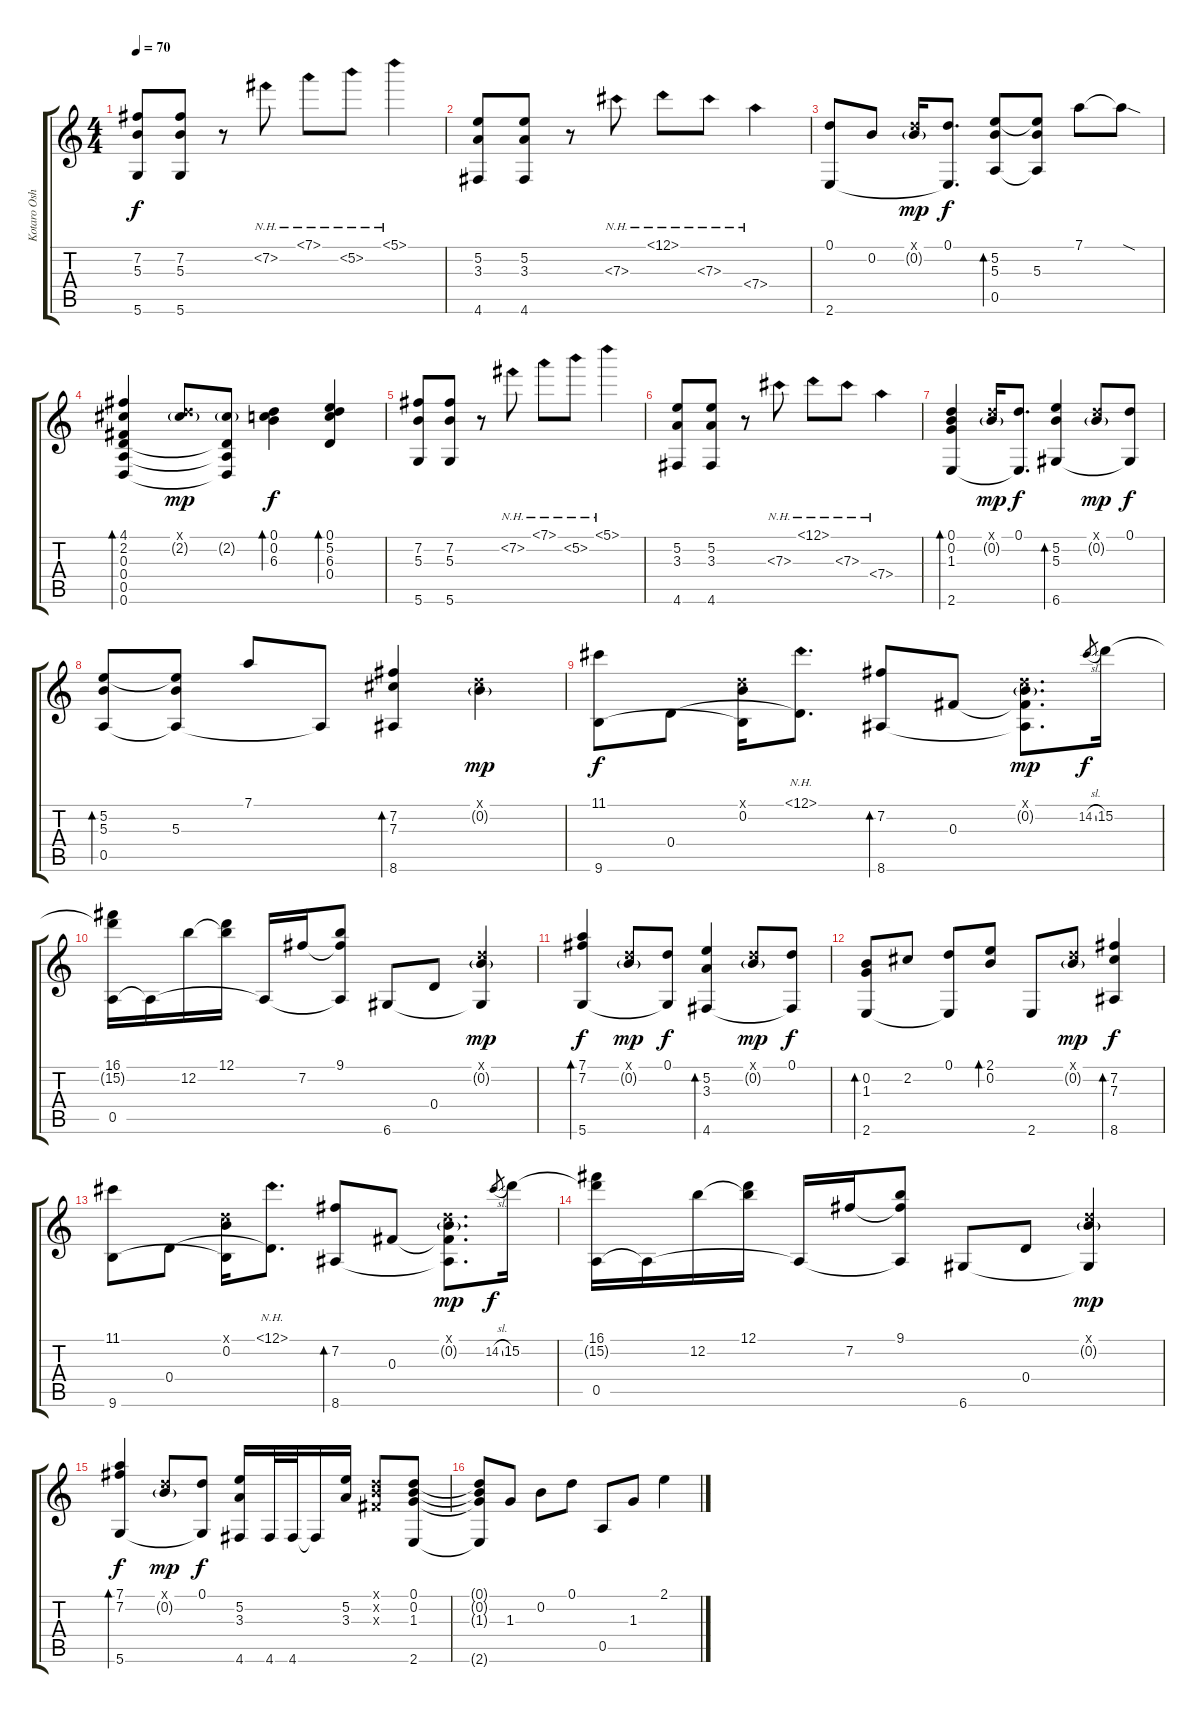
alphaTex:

\track ("Kotaro Oshio" "Kotaro Osh") {instrument acousticguitarsteel}
\staff {score tabs}
\tuning (D4 B3 Gb3 D3 A2 D2) {hide}
\ts (4 4)
\tempo 70
\clef g2
\ks c
(7.2 5.3 5.6).8{dy f} (7.2 5.3 5.6).8 r.8 7.2{nh}.8 7.1{nh}.8 5.2{nh}.8 5.1{nh}.4 |
(5.2 3.3 4.6).8 (5.2 3.3 4.6).8 r.8 7.3{nh}.8 12.1{nh}.8 7.3{nh}.8 7.4{nh}.4 |
(0.1 2.6).8 0.2.8 (0.1{x} 0.2{g}).16{dy mp} (0.1 2.6{t}).8{d dy f} (5.2 5.3 0.5).8{bd 240} (5.2{t} 5.3 0.5{t}).8 7.1.8 7.1{sod t}.8 |
(4.1 2.2 0.3 0.4 0.5 0.6).4{bd 120} (0.1{x} 2.2{g}).8{dy mp} (2.2{g} 0.4{t} 0.5{t} 0.6{t}).8 (0.1 0.2 6.3).4{bd 240 dy f} (0.1 5.2 6.3 0.4).4{bd 240} |
(7.2 5.3 5.6).8 (7.2 5.3 5.6).8 r.8 7.2{nh}.8 7.1{nh}.8 5.2{nh}.8 5.1{nh}.4 |
(5.2 3.3 4.6).8 (5.2 3.3 4.6).8 r.8 7.3{nh}.8 12.1{nh}.8 7.3{nh}.8 7.4{nh}.4 |
(0.1 0.2 1.3 2.6).4{bd 240} (0.1{x} 0.2{g}).16{dy mp} (0.1 2.6{t}).8{d dy f} (5.2 5.3 6.6).4{bd 240} (0.1{x} 0.2{g}).8{dy mp} (0.1 6.6{t}).8{dy f} |
(5.2 5.3 0.5).8{bd 240} (5.2{t} 5.3 0.5{t}).8 7.1.8 0.5{t}.8 (7.2 7.3 8.6).4{bd 240} (0.1{x} 0.2{g}).4{dy mp} |
(11.1 9.6).8{dy f} 0.4.8 (0.1{x} 0.2 9.6{t}).16 (12.1{nh} 0.4{t}).8{d} (7.2 8.6).8{bd 240} 0.3.8 (0.1{x} 0.2{g} 0.3{t} 8.6{t}).8{d dy mp} 14.2{sl}.8{gr dy f} 15.2.16 |
(16.1 15.2{t} 0.5).16 0.5{t}.16 12.2.16 (12.1 12.2{t}).16 0.5{t}.16 7.2.16 (9.1 7.2{t} 0.5{t}).8 6.6.8 0.4.8 (0.1{x} 0.2{g} 6.6{t}).4{dy mp} |
(7.1 7.2 5.6).4{bd 240 dy f} (0.1{x} 0.2{g}).8{dy mp} (0.1 5.6{t}).8{dy f} (5.2 3.3 4.6).4{bd 240} (0.1{x} 0.2{g}).8{dy mp} (0.1 4.6{t}).8{dy f} |
(0.2 1.3 2.6).8{bd 240} 2.2.8 (0.1 2.6{t}).8 (2.1 0.2).8{bd 240} 2.6.8 (0.1{x} 0.2{g}).8{dy mp} (7.2 7.3 8.6).4{bd 240 dy f} |
(11.1 9.6).8 0.4.8 (0.1{x} 0.2 9.6{t}).16 (12.1{nh} 0.4{t}).8{d} (7.2 8.6).8{bd 240} 0.3.8 (0.1{x} 0.2{g} 0.3{t} 8.6{t}).8{d dy mp} 14.2{sl}.8{gr dy f} 15.2.16 |
(16.1 15.2{t} 0.5).16 0.5{t}.16 12.2.16 (12.1 12.2{t}).16 0.5{t}.16 7.2.16 (9.1 7.2{t} 0.5{t}).8 6.6.8 0.4.8 (0.1{x} 0.2{g} 6.6{t}).4{dy mp} |
(7.1 7.2 5.6).4{bd 240 dy f} (0.1{x} 0.2{g}).8{dy mp} (0.1 5.6{t}).8{dy f} (5.2 3.3 4.6).16 4.6.32 4.6.32 4.6{t}.16 (5.2 3.3).16 (0.1{x} 0.2{x} 0.3{x}).8 (0.1 0.2 1.3 2.6).8 |
(0.1{t} 0.2{t} 1.3{t} 2.6{t}).8 1.3.8 0.2.8 0.1.8 0.5.8 1.3.8 2.1.4
